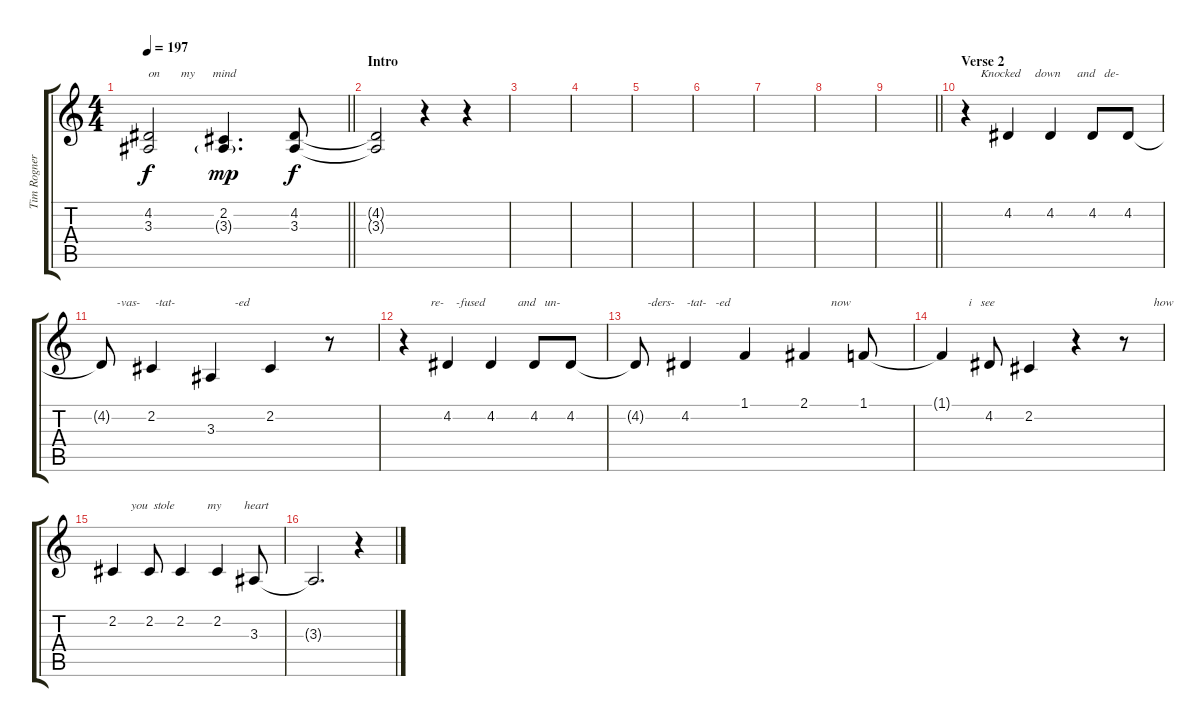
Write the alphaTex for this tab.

\track ("Tim Rogner - Vocals" "Tim Rogner") {instrument altosax}
\staff {score tabs}
\tuning (E4 B3 G3 D3 A2 E2) {hide}
\ts (4 4)
\tempo 197
\clef g2
\barLineRight lightlight
\ks c
(4.2 3.3).2{txt "on       my      mind" dy f} (2.2 3.3{g}).4{d dy mp} (4.2 3.3).8{dy f} |
\section ("" "Intro")
(4.2{t} 3.3{t}).2 r.4 r.4 |
|
|
|
|
|
|
\barLineRight lightlight
|
\section ("" "Verse 2")
r.4{txt "     Knocked"} 4.2.4{txt "         down"} 4.2.4{txt "         and   de-"} 4.2.8 4.2.8 |
4.2{t}.8{txt "     -vas-     -tat-"} 2.2.4 3.3.4{txt "        -ed"} 2.2.4 r.8 |
r.4{txt "         re-    -fused"} 4.2.4 4.2.4{txt "         and   un-"} 4.2.8 4.2.8 |
4.2{t}.8{txt "    -ders-    -tat-   -ed"} 4.2.4 1.1.4 2.1.4{txt "         now"} 1.1.8 |
1.1{t}.4{txt "         i   see"} 4.2.8 2.2.4 r.4 r.8{txt "          how"} |
2.2.4{txt "      you  stole"} 2.2.8 2.2.4{txt "         my"} 2.2.4{txt "         heart"} 3.3.8 |
3.3{t}.2{d} r.4
